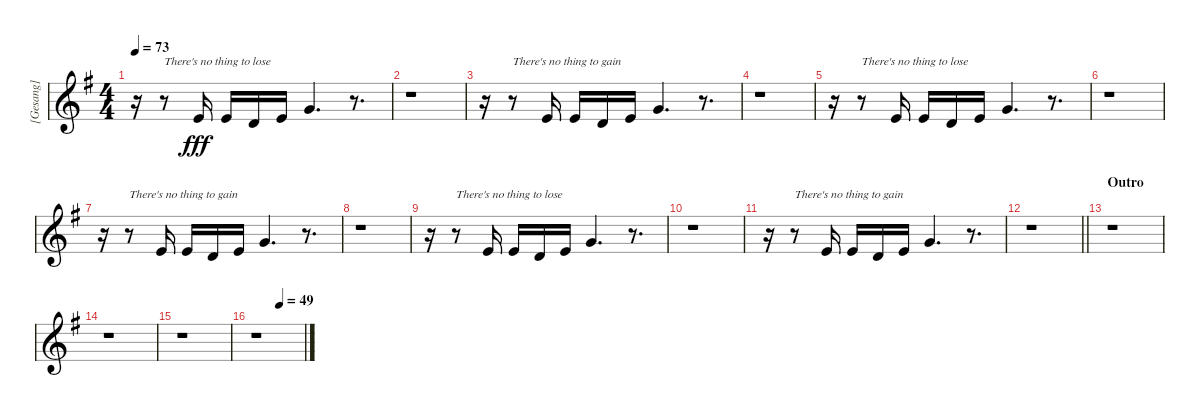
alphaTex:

\track ("[Gesang]" "[Gesang]") {instrument baritonesax}
\staff {score}
\tuning (E4 B3 G3 D3 A2 E2) {hide}
\ts (4 4)
\tempo 73
\clef g2
\ks eminor
r.16{dy fff} r.8{txt "There's no thing to lose"} 5.2.16 5.2.16 3.2.16 5.2.16 3.1.4{d} r.8{d} |
r.1 |
r.16 r.8{txt "There's no thing to gain"} 5.2.16 5.2.16 3.2.16 5.2.16 3.1.4{d} r.8{d} |
r.1 |
r.16 r.8{txt "There's no thing to lose"} 5.2.16 5.2.16 3.2.16 5.2.16 3.1.4{d} r.8{d} |
r.1 |
r.16 r.8{txt "There's no thing to gain"} 5.2.16 5.2.16 3.2.16 5.2.16 3.1.4{d} r.8{d} |
r.1 |
r.16 r.8{txt "There's no thing to lose"} 5.2.16 5.2.16 3.2.16 5.2.16 3.1.4{d} r.8{d} |
r.1 |
r.16 r.8{txt "There's no thing to gain"} 5.2.16 5.2.16 3.2.16 5.2.16 3.1.4{d} r.8{d} |
\barLineRight lightlight
r.1 |
\section ("" "Outro")
r.1 |
r.1 |
r.1 |
\tempo (49 0.5)
r.1
